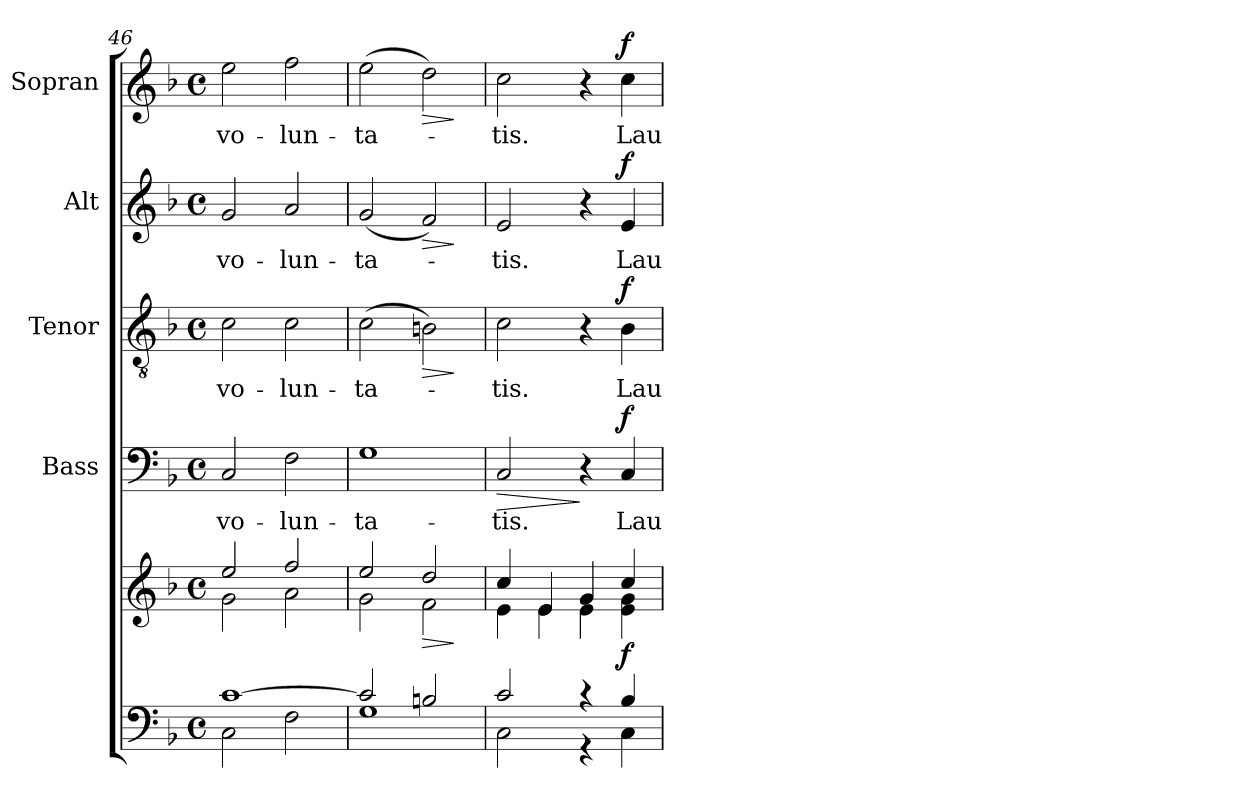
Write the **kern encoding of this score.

**kern	**kern	**dynam	**kern	**text	**dynam	**kern	**text	**dynam	**kern	**text	**dynam	**kern	**text	**dynam
*part5	*part5	*part5	*part4	*part4	*part4	*part3	*part3	*part3	*part2	*part2	*part2	*part1	*part1	*part1
*staff6	*staff5	*staff5/6	*staff4	*staff4	*staff4	*staff3	*staff3	*staff3	*staff2	*staff2	*staff2	*staff1	*staff1	*staff1
*	*	*	*I"Bass	*	*	*I"Tenor	*	*	*I"Alt	*	*	*I"Sopran	*	*
*	*	*	*I'B.	*	*	*I'T.	*	*	*I'A.	*	*	*I'S.	*	*
*clefF4	*clefG2	*	*clefF4	*	*	*clefGv2	*	*	*clefG2	*	*	*clefG2	*	*
*k[b-]	*k[b-]	*	*k[b-]	*	*	*k[b-]	*	*	*k[b-]	*	*	*k[b-]	*	*
*F:	*F:	*	*F:	*	*	*F:	*	*	*F:	*	*	*F:	*	*
*M4/4	*M4/4	*	*M4/4	*	*	*M4/4	*	*	*M4/4	*	*	*M4/4	*	*
*met(c)	*met(c)	*	*met(c)	*	*	*met(c)	*	*	*met(c)	*	*	*met(c)	*	*
=46	=46	=46	=46	=46	=46	=46	=46	=46	=46	=46	=46	=46	=46	=46
*^	*^	*	*	*	*	*	*	*	*	*	*	*	*	*
!	!	!	!	!	!	!LO:LY:b	!	!	!LO:LY:b	!	!	!LO:LY:b	!	!	!LO:LY:b	!
[>1c	2C\	2ee/	2g\	.	2C/	vo-	.	2c\	vo-	.	2g/	vo-	.	2ee\	vo-	.
!	!	!	!	!	!	!LO:LY:b	!	!	!LO:LY:b	!	!	!LO:LY:b	!	!	!LO:LY:b	!
.	2F\	2ff/	2a\	.	2F\	-lun-	.	2c\	-lun-	.	2a/	-lun-	.	2ff\	-lun-	.
=47	=47	=47	=47	=47	=47	=47	=47	=47	=47	=47	=47	=47	=47	=47	=47	=47
!	!	!	!	!	!	!LO:LY:b	!	!	!LO:LY:b	!	!	!LO:LY:b	!	!	!LO:LY:b	!
2c/]	1G	2ee/	2g\	.	1G	-ta-	.	(>2c\	-ta-	.	(<2g/	-ta-	.	(>2ee\	-ta-	.
!	!	!	!	!LO:HP:b	!	!	!	!	!	!LO:HP:b	!	!	!LO:HP:b	!	!	!LO:HP:b
2Bn/	.	2dd/	2f\	>	.	.	.	2Bn\)	.	>	2f/)	.	>	2dd\)	.	>
*v	*v	*	*	*	*	*	*	*	*	*	*	*	*	*	*	*
*	*v	*v	*	*	*	*	*	*	*	*	*	*	*	*	*
.	.	]	.	.	.	.	.	]	.	.	]	.	.	]
=48	=48	=48	=48	=48	=48	=48	=48	=48	=48	=48	=48	=48	=48	=48
*^	*^	*	*	*	*	*	*	*	*	*	*	*	*	*
!	!	!	!	!	!	!LO:LY:b	!LO:HP:b	!	!LO:LY:b	!	!	!LO:LY:b	!	!	!LO:LY:b	!
2c/	2C\	4cc/	4e\	.	2C/	-tis.	>	2c\	-tis.	.	2e/	-tis.	.	2cc\	-tis.	.
.	.	4e/	4e\	.	.	.	.	.	.	.	.	.	.	.	.	.
4r	4r	4g/	4e\	.	4r	.	]	4r	.	.	4r	.	.	4r	.	.
!	!	!	!	!LO:DY:b	!	!LO:LY:b	!LO:DY:a	!	!LO:LY:b	!LO:DY:a	!	!LO:LY:b	!LO:DY:a	!	!LO:LY:b	!LO:DY:a
4B-/	4C\	4cc/	4e\ 4g\	f	4C/	Lau-	f	4B-\	Lau-	f	4e/	Lau-	f	4cc\	Lau-	f
*v	*v	*	*	*	*	*	*	*	*	*	*	*	*	*	*	*
*	*v	*v	*	*	*	*	*	*	*	*	*	*	*	*	*
=	=	=	=	=	=	=	=	=	=	=	=	=	=	=
*-	*-	*-	*-	*-	*-	*-	*-	*-	*-	*-	*-	*-	*-	*-
